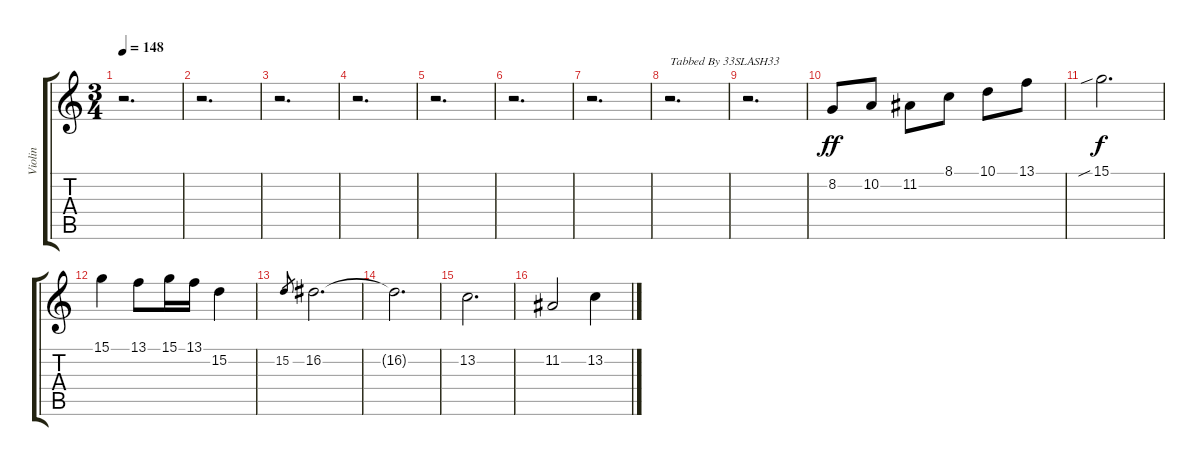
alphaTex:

\track ("Violin" "Violin") {instrument violin}
\staff {score tabs}
\tuning (E4 B3 G3 D3 A2 E2) {hide}
\ts (3 4)
\tempo 148
\clef g2
\ks c
r.2{d dy f} |
r.2{d} |
r.2{d} |
r.2{d} |
r.2{d} |
r.2{d} |
r.2{d} |
r.2{d txt "Tabbed By 33SLASH33"} |
r.2{d} |
8.2.8{dy ff} 10.2.8 11.2.8 8.1.8 10.1.8 13.1.8 |
15.1{sib}.2{d dy f} |
15.1.4 13.1.8 15.1.16 13.1.16 15.2.4 |
15.2.8{gr} 16.2.2{d} |
16.2{t}.2{d} |
13.2.2{d} |
11.2.2 13.2.4
